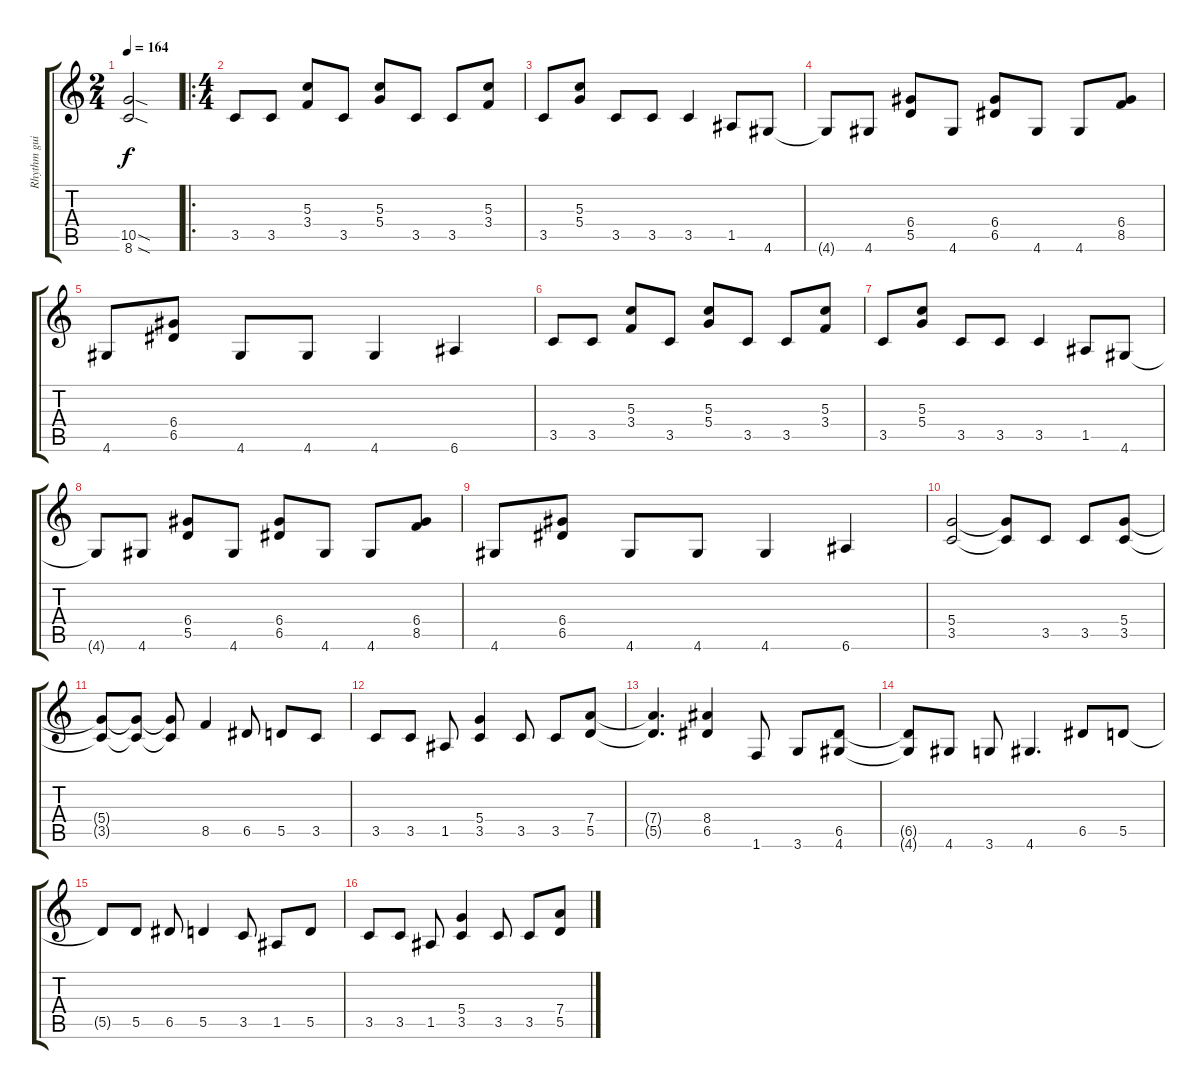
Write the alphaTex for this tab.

\track ("Rhythm guitar" "Rhythm gui") {instrument distortionguitar}
\staff {score tabs}
\tuning (E4 B3 G3 D3 A2 E2) {hide}
\ts (2 4)
\tempo 164
\clef g2
\ks c
(10.5{sod} 8.6{sod}).2{dy f instrument distortionguitar} |
\ro
\ts (4 4)
3.5.8 3.5.8 (5.3 3.4).8 3.5.8 (5.3 5.4).8 3.5.8 3.5.8 (5.3 3.4).8 |
3.5.8 (5.3 5.4).8 3.5.8 3.5.8 3.5.4 1.5.8 4.6.8 |
4.6{t}.8 4.6.8 (6.4 5.5).8 4.6.8 (6.4 6.5).8 4.6.8 4.6.8 (6.4 8.5).8 |
4.6.8 (6.4 6.5).8 4.6.8 4.6.8 4.6.4 6.6.4 |
3.5.8 3.5.8 (5.3 3.4).8 3.5.8 (5.3 5.4).8 3.5.8 3.5.8 (5.3 3.4).8 |
3.5.8 (5.3 5.4).8 3.5.8 3.5.8 3.5.4 1.5.8 4.6.8 |
4.6{t}.8 4.6.8 (6.4 5.5).8 4.6.8 (6.4 6.5).8 4.6.8 4.6.8 (6.4 8.5).8 |
4.6.8 (6.4 6.5).8 4.6.8 4.6.8 4.6.4 6.6.4 |
(5.4 3.5).2 (5.4{t} 3.5{t}).8 3.5.8 3.5.8 (5.4 3.5).8 |
(5.4{t} 3.5{t}).8 (5.4{t} 3.5{t}).8 (5.4{t} 3.5{t}).8 8.5.4 6.5.8 5.5.8 3.5.8 |
3.5.8 3.5.8 1.5.8 (5.4 3.5).4 3.5.8 3.5.8 (7.4 5.5).8 |
(7.4{t} 5.5{t}).4{d} (8.4 6.5).4 1.6.8 3.6.8 (6.5 4.6).8 |
(6.5{t} 4.6{t}).8 4.6.8 3.6.8 4.6.4{d} 6.5.8 5.5.8 |
5.5{t}.8 5.5.8 6.5.8 5.5.4 3.5.8 1.5.8 5.5.8 |
3.5.8 3.5.8 1.5.8 (5.4 3.5).4 3.5.8 3.5.8 (7.4 5.5).8
